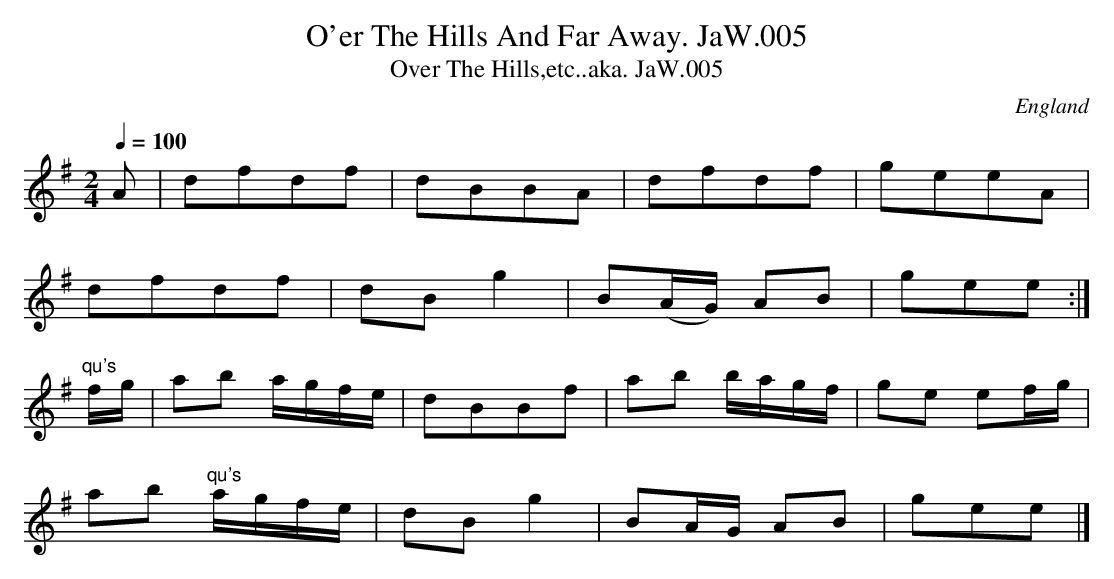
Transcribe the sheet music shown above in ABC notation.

X:1
T:O'er The Hills And Far Away. JaW.005
T:Over The Hills,etc..aka. JaW.005
M:2/4
Q:1/4=100
L:1/8
O:England
K:G major
A|dfdf|dBBA|dfdf|geeA|!
dfdf|dBg2|B(A/G/) AB|gee:|!
"qu's"f/g/|ab a/g/f/e/|dBBf|ab b/a/g/f/|ge ef/g/|!
ab "qu's"a/g/f/e/|dBg2|BA/G/ AB|gee|]
